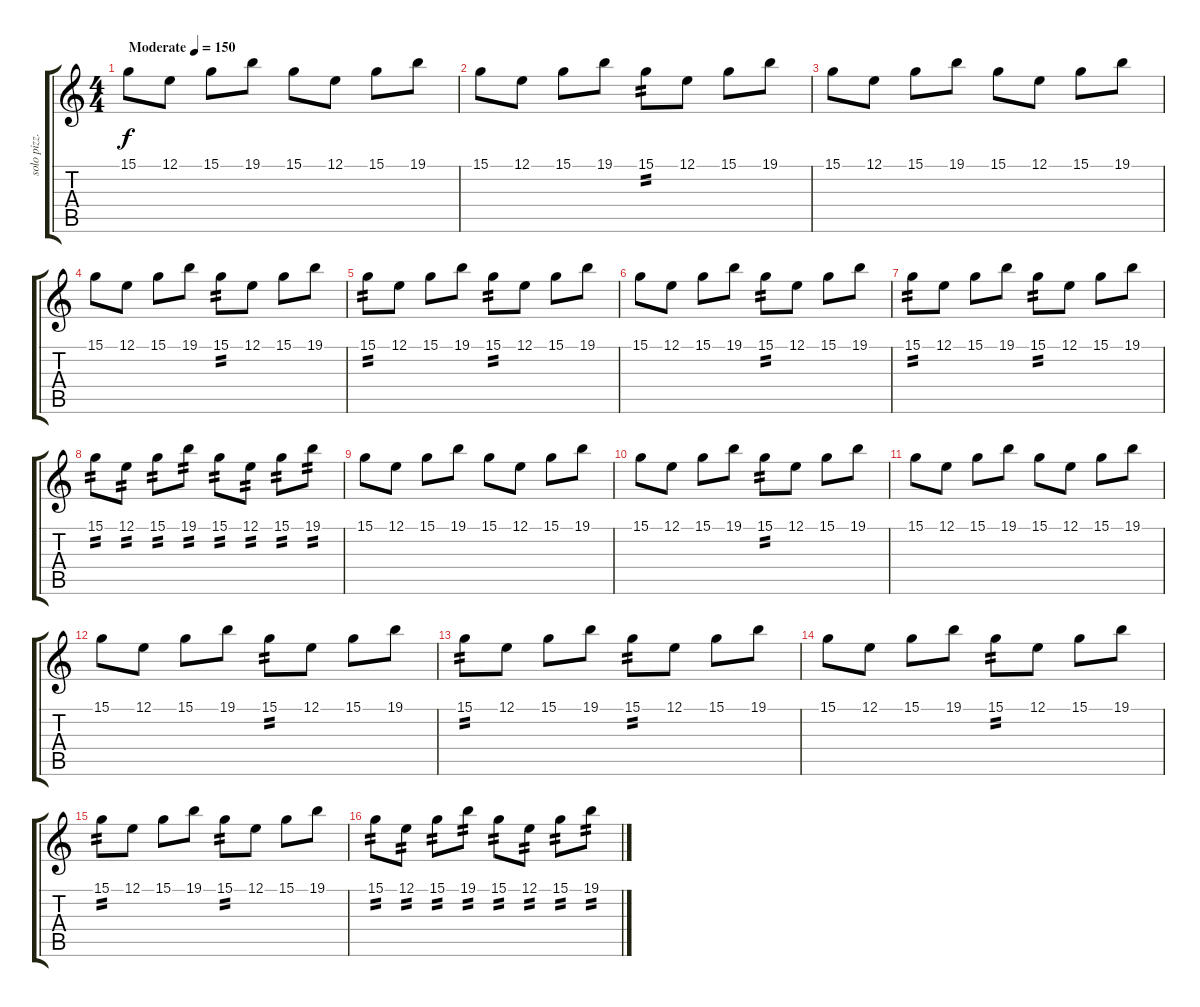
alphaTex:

\track ("solo pizz.str" "solo pizz.") {instrument pizzicatostrings}
\staff {score tabs}
\tuning (E4 B3 G3 D3 A2 E2) {hide}
\ts (4 4)
\tempo (150 "Moderate")
\clef g2
\ks c
15.1.8{dy f instrument pizzicatostrings} 12.1.8 15.1.8 19.1.8 15.1.8 12.1.8 15.1.8 19.1.8 |
15.1.8 12.1.8 15.1.8 19.1.8 15.1.8{tp 2} 12.1.8 15.1.8 19.1.8 |
15.1.8 12.1.8 15.1.8 19.1.8 15.1.8 12.1.8 15.1.8 19.1.8 |
15.1.8 12.1.8 15.1.8 19.1.8 15.1.8{tp 2} 12.1.8 15.1.8 19.1.8 |
15.1.8{tp 2} 12.1.8 15.1.8 19.1.8 15.1.8{tp 2} 12.1.8 15.1.8 19.1.8 |
15.1.8 12.1.8 15.1.8 19.1.8 15.1.8{tp 2} 12.1.8 15.1.8 19.1.8 |
15.1.8{tp 2} 12.1.8 15.1.8 19.1.8 15.1.8{tp 2} 12.1.8 15.1.8 19.1.8 |
15.1.8{tp 2} 12.1.8{tp 2} 15.1.8{tp 2} 19.1.8{tp 2} 15.1.8{tp 2} 12.1.8{tp 2} 15.1.8{tp 2} 19.1.8{tp 2} |
15.1.8 12.1.8 15.1.8 19.1.8 15.1.8 12.1.8 15.1.8 19.1.8 |
15.1.8 12.1.8 15.1.8 19.1.8 15.1.8{tp 2} 12.1.8 15.1.8 19.1.8 |
15.1.8 12.1.8 15.1.8 19.1.8 15.1.8 12.1.8 15.1.8 19.1.8 |
15.1.8 12.1.8 15.1.8 19.1.8 15.1.8{tp 2} 12.1.8 15.1.8 19.1.8 |
15.1.8{tp 2} 12.1.8 15.1.8 19.1.8 15.1.8{tp 2} 12.1.8 15.1.8 19.1.8 |
15.1.8 12.1.8 15.1.8 19.1.8 15.1.8{tp 2} 12.1.8 15.1.8 19.1.8 |
15.1.8{tp 2} 12.1.8 15.1.8 19.1.8 15.1.8{tp 2} 12.1.8 15.1.8 19.1.8 |
15.1.8{tp 2} 12.1.8{tp 2} 15.1.8{tp 2} 19.1.8{tp 2} 15.1.8{tp 2} 12.1.8{tp 2} 15.1.8{tp 2} 19.1.8{tp 2}
